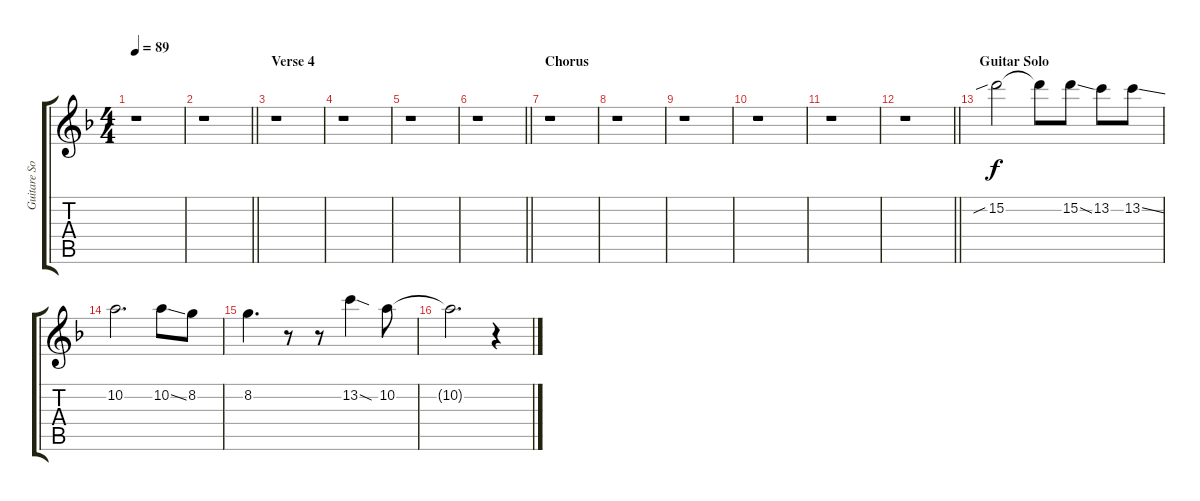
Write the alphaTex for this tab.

\track ("Guitare Solo" "Guitare So") {instrument electricguitarjazz}
\staff {score tabs}
\tuning (E4 B3 G3 D3 A2 E2) {hide}
\ts (4 4)
\tempo 89
\clef g2
\ks f
r.1{dy f} |
\barLineRight lightlight
r.1 |
\section ("" "Verse 4")
r.1 |
r.1 |
r.1 |
\barLineRight lightlight
r.1 |
\section ("" "Chorus")
r.1 |
r.1 |
r.1 |
r.1 |
r.1 |
\barLineRight lightlight
r.1 |
\section ("" "Guitar Solo")
15.2{sib}.2 15.2{t}.8 15.2{ss}.8 13.2.8 13.2{ss}.8 |
10.2.2{d} 10.2{ss}.8 8.2.8 |
8.2.4{d} r.8 r.8 13.2{sod}.4 10.2.8 |
10.2{t}.2{d} r.4
